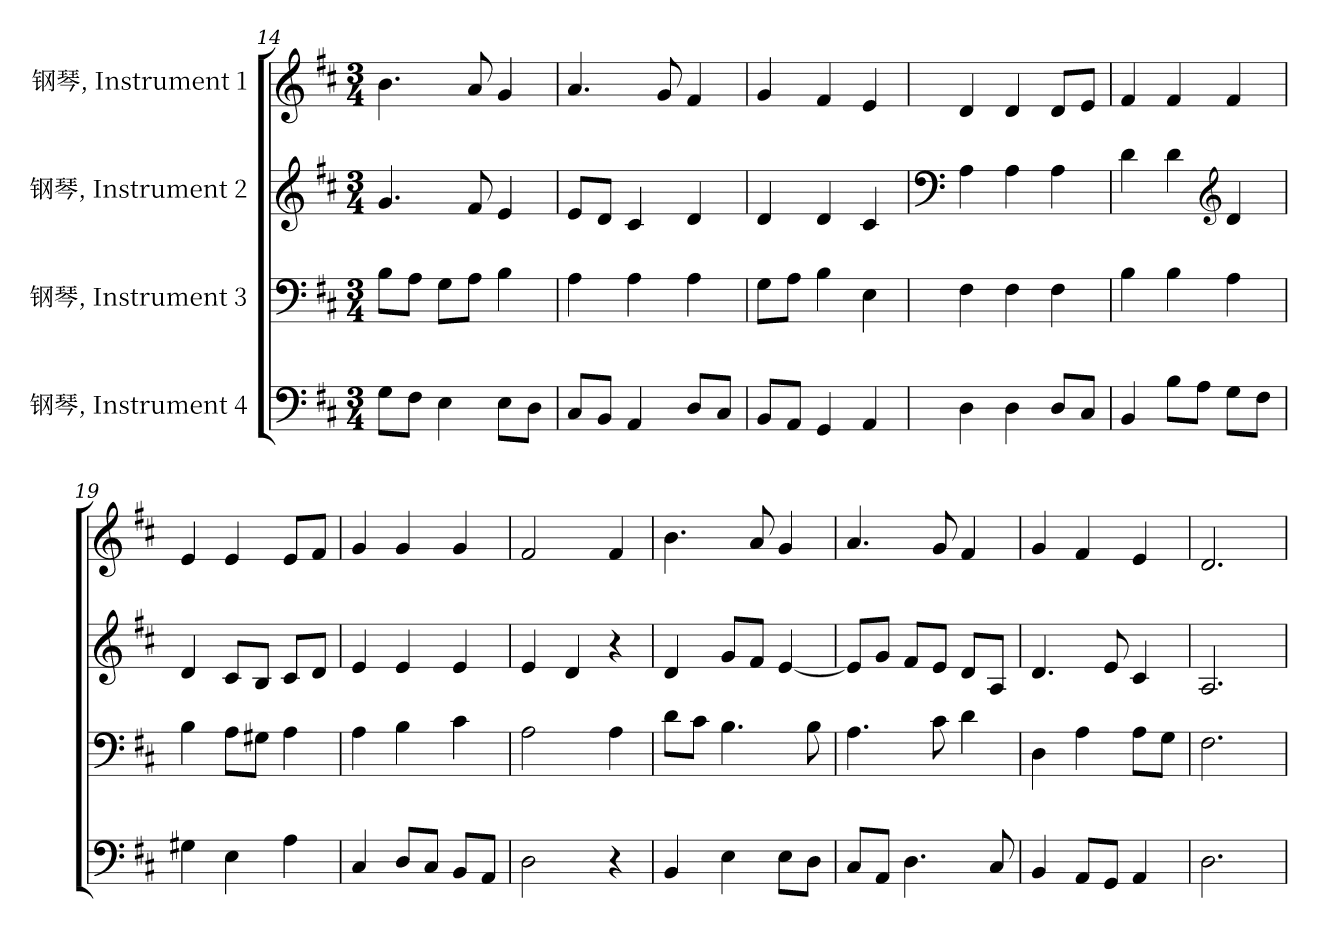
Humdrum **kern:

**kern	**kern	**kern	**kern
*part4	*part3	*part2	*part1
*staff4	*staff3	*staff2	*staff1
*I"钢琴, Instrument 4	*I"钢琴, Instrument 3	*I"钢琴, Instrument 2	*I"钢琴, Instrument 1
*clefF4	*clefF4	*clefG2	*clefG2
*k[f#c#]	*k[f#c#]	*k[f#c#]	*k[f#c#]
*M3/4	*M3/4	*M3/4	*M3/4
=14	=14	=14	=14
8G\L	8B\L	4.g/	4.b\
8F#\J	8A\J	.	.
4E\	8G\L	.	.
.	8A\J	8f#/	8a/
8E\L	4B\	4e/	4g/
8D\J	.	.	.
=15	=15	=15	=15
8C#/L	4A\	8e/L	4.a/
8BB/J	.	8d/J	.
4AA/	4A\	4c#/	.
.	.	.	8g/
8D/L	4A\	4d/	4f#/
8C#/J	.	.	.
!!LO:PB:g=z
=16	=16	=16	=16
8BB/L	8G\L	4d/	4g/
8AA/J	8A\J	.	.
4GG/	4B\	4d/	4f#/
4AA/	4E\	4c#/	4e/
=17	=17	=17	=17
*	*	*clefF4	*
4D\	4F#\	4A\	4d/
4D\	4F#\	4A\	4d/
8D/L	4F#\	4A\	8d/L
8C#/J	.	.	8e/J
=18	=18	=18	=18
4BB/	4B\	4d\	4f#/
8B\L	4B\	4d\	4f#/
8A\J	.	.	.
*	*	*clefG2	*
8G\L	4A\	4d/	4f#/
8F#\J	.	.	.
=19	=19	=19	=19
4G#X\	4B\	4d/	4e/
4E\	8A\L	8c#/L	4e/
.	8G#X\J	8B/J	.
4A\	4A\	8c#/L	8e/L
.	.	8d/J	8f#/J
=20	=20	=20	=20
4C#/	4A\	4e/	4g/
8D/L	4B\	4e/	4g/
8C#/J	.	.	.
8BB/L	4c#\	4e/	4g/
8AA/J	.	.	.
=21	=21	=21	=21
2D\	2A\	4e/	2f#/
.	.	4d/	.
4r	4A\	4r	4f#/
!!LO:LB:g=z
=22	=22	=22	=22
4BB/	8d\L	4d/	4.b\
.	8c#\J	.	.
4E\	4.B\	8g/L	.
.	.	8f#/J	8a/
8E\L	.	[4e/	4g/
8D\J	8B\	.	.
=23	=23	=23	=23
8C#/L	4.A\	8e/L]	4.a/
8AA/J	.	8g/J	.
4.D\	.	8f#/L	.
.	8c#\	8e/J	8g/
.	4d\	8d/L	4f#/
8C#/	.	8A/J	.
=24	=24	=24	=24
4BB/	4D\	4.d/	4g/
8AA/L	4A\	.	4f#/
8GG/J	.	8e/	.
4AA/	8A\L	4c#/	4e/
.	8G\J	.	.
=25	=25	=25	=25
2.D\	2.F#\	2.A/	2.d/
=	=	=	=
*-	*-	*-	*-
